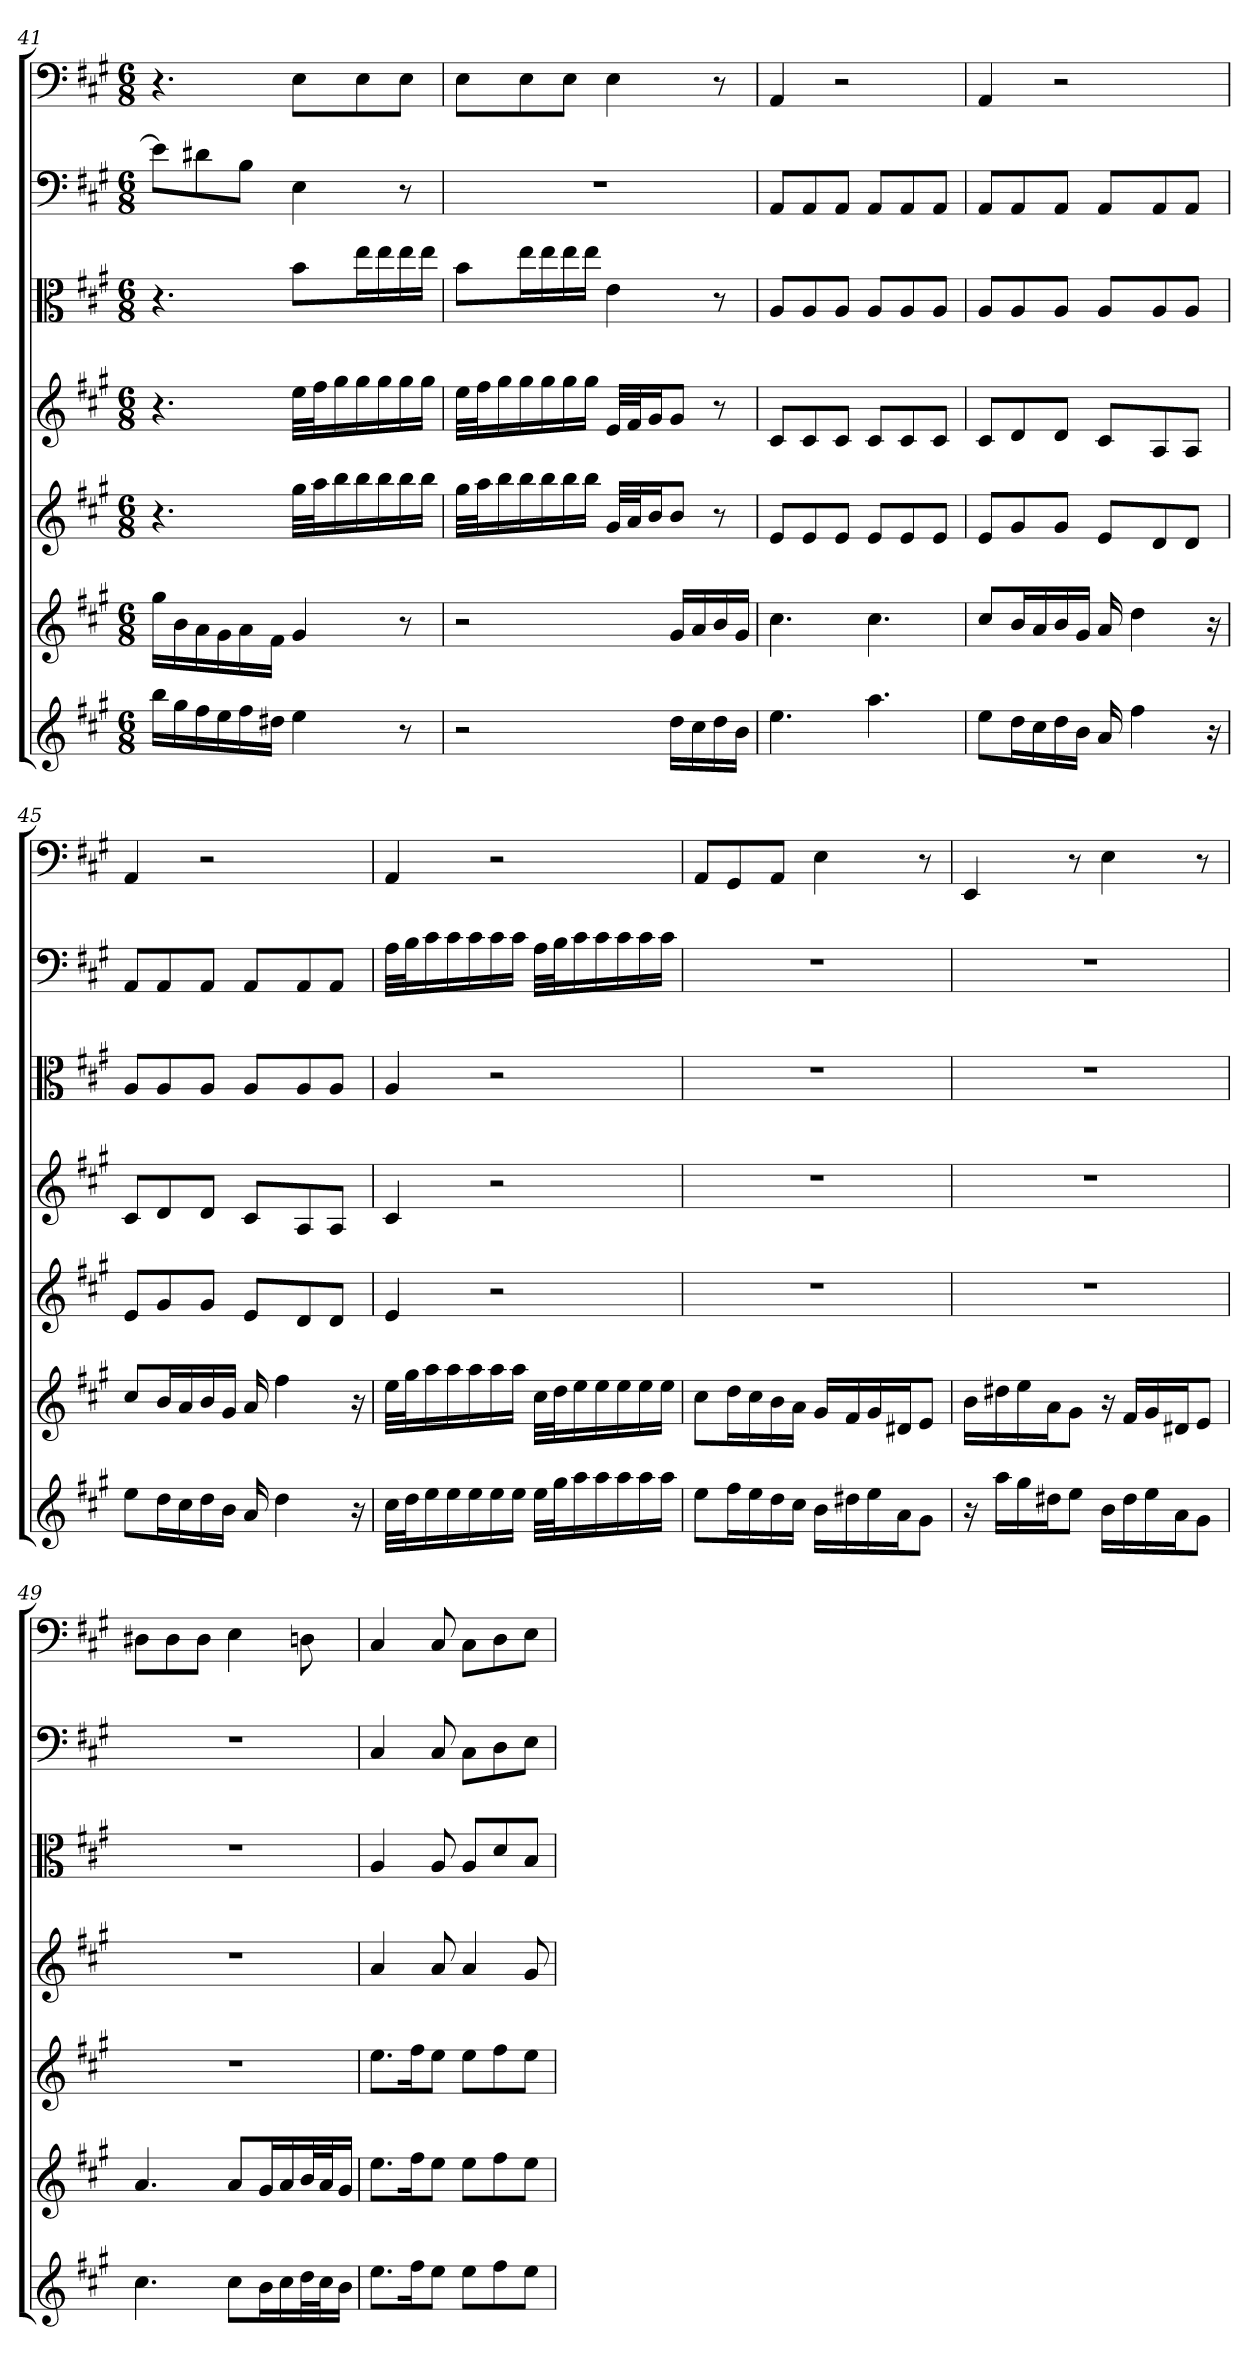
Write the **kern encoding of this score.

**kern	**kern	**kern	**kern	**kern	**kern	**kern
*part7	*part6	*part5	*part4	*part3	*part2	*part1
*staff7	*staff6	*staff5	*staff4	*staff3	*staff2	*staff1
*	*	*	*	*clefC3	*	*
*k[f#c#g#]	*k[f#c#g#]	*k[f#c#g#]	*k[f#c#g#]	*k[f#c#g#]	*k[f#c#g#]	*k[f#c#g#]
*A:	*A:	*A:	*A:	*A:	*A:	*A:
*M6/8	*M6/8	*M6/8	*M6/8	*M6/8	*M6/8	*M6/8
=41	=41	=41	=41	=41	=41	=41
16bbLL	16gg#LL	4.r	4.r	4.r	8eL]	4.r
16gg#	16b	.	.	.	.	.
16ff#	16a	.	.	.	8d#X	.
16ee	16g#	.	.	.	.	.
16ff#	16a	.	.	.	8BJ	.
16dd#XJJ	16f#JJ	.	.	.	.	.
4ee	4g#	32gg#LLL	32eeLLL	8b\L	4E	8EL
.	.	32aaJ	32ff#J	.	.	.
.	.	16bb	16gg#	.	.	.
.	.	16bb	16gg#	16ee\L	.	8E
.	.	16bb	16gg#	16ee\	.	.
8r	8r	16bb	16gg#	16ee\	8r	8EJ
.	.	16bbJJ	16gg#JJ	16ee\JJ	.	.
=42	=42	=42	=42	=42	=42	=42
2r	2r	32gg#LLL	32eeLLL	8b\L	2.r	8EL
.	.	32aaJ	32ff#J	.	.	.
.	.	16bb	16gg#	.	.	.
.	.	16bb	16gg#	16ee\L	.	8E
.	.	16bb	16gg#	16ee\	.	.
.	.	16bb	16gg#	16ee\	.	8EJ
.	.	16bbJJ	16gg#JJ	16ee\JJ	.	.
.	.	32g#LLL	32eLLL	4e	.	4E
.	.	32aJ	32f#J	.	.	.
.	.	16bJ	16g#J	.	.	.
16ddLL	16g#LL	8bJ	8g#J	.	.	.
16cc#	16a	.	.	.	.	.
16dd	16b	8r	8r	8r	.	8r
16bJJ	16g#JJ	.	.	.	.	.
=43	=43	=43	=43	=43	=43	=43
4.ee	4.cc#	8eL	8c#L	8A/L	8AAL	4AA
.	.	8e	8c#	8A/	8AA	.
.	.	8eJ	8c#J	8A/J	8AAJ	2r
4.aa	4.cc#	8eL	8c#L	8A/L	8AAL	.
.	.	8e	8c#	8A/	8AA	.
.	.	8eJ	8c#J	8A/J	8AAJ	.
=44	=44	=44	=44	=44	=44	=44
8eeL	8cc#L	8eL	8c#L	8A/L	8AAL	4AA
16ddL	16bL	8g#	8d	8A/	8AA	.
16cc#	16a	.	.	.	.	.
16dd	16b	8g#J	8dJ	8A/J	8AAJ	2r
16bJJ	16g#JJ	.	.	.	.	.
16a	16a	8eL	8c#L	8A/L	8AAL	.
4ff#	4dd	.	.	.	.	.
.	.	8d	8A	8A/	8AA	.
.	.	8dJ	8AJ	8A/J	8AAJ	.
16r	16r	.	.	.	.	.
=45	=45	=45	=45	=45	=45	=45
8eeL	8cc#L	8eL	8c#L	8A/L	8AAL	4AA
16ddL	16bL	8g#	8d	8A/	8AA	.
16cc#	16a	.	.	.	.	.
16dd	16b	8g#J	8dJ	8A/J	8AAJ	2r
16bJJ	16g#JJ	.	.	.	.	.
16a	16a	8eL	8c#L	8A/L	8AAL	.
4dd	4ff#	.	.	.	.	.
.	.	8d	8A	8A/	8AA	.
.	.	8dJ	8AJ	8A/J	8AAJ	.
16r	16r	.	.	.	.	.
=46	=46	=46	=46	=46	=46	=46
32cc#LLL	32eeLLL	4e	4c#	4A	32ALLL	4AA
32ddJ	32gg#J	.	.	.	32BJ	.
16ee	16aa	.	.	.	16c#	.
16ee	16aa	.	.	.	16c#	.
16ee	16aa	.	.	.	16c#	.
16ee	16aa	2r	2r	2r	16c#	2r
16eeJJ	16aaJJ	.	.	.	16c#JJ	.
32eeLLL	32cc#LLL	.	.	.	32ALLL	.
32gg#J	32ddJ	.	.	.	32BJ	.
16aa	16ee	.	.	.	16c#	.
16aa	16ee	.	.	.	16c#	.
16aa	16ee	.	.	.	16c#	.
16aa	16ee	.	.	.	16c#	.
16aaJJ	16eeJJ	.	.	.	16c#JJ	.
=47	=47	=47	=47	=47	=47	=47
8eeL	8cc#L	2.r	2.r	2.r	2.r	8AAL
16ff#L	16ddL	.	.	.	.	8GG#
16ee	16cc#	.	.	.	.	.
16dd	16b	.	.	.	.	8AAJ
16cc#JJ	16aJJ	.	.	.	.	.
16bLL	16g#LL	.	.	.	.	4E
16dd#X	16f#	.	.	.	.	.
16ee	16g#	.	.	.	.	.
16aJ	16d#XJ	.	.	.	.	.
8g#J	8eJ	.	.	.	.	8r
=48	=48	=48	=48	=48	=48	=48
16r	16bLL	2.r	2.r	2.r	2.r	4EE
16aaLL	16dd#X	.	.	.	.	.
16gg#	16ee	.	.	.	.	.
16dd#XJ	16aJ	.	.	.	.	.
8eeJ	8g#J	.	.	.	.	8r
16bLL	16r	.	.	.	.	4E
16dd#	16f#LL	.	.	.	.	.
16ee	16g#	.	.	.	.	.
16aJ	16d#XJ	.	.	.	.	.
8g#J	8eJ	.	.	.	.	8r
=49	=49	=49	=49	=49	=49	=49
4.cc#	4.a	2.r	2.r	2.r	2.r	8D#XL
.	.	.	.	.	.	8D#
.	.	.	.	.	.	8D#J
8cc#L	8aL	.	.	.	.	4E
16bL	16g#L	.	.	.	.	.
16cc#	16a	.	.	.	.	.
32ddL	32bL	.	.	.	.	8Dn
32cc#J	32aJ	.	.	.	.	.
16bJJ	16g#JJ	.	.	.	.	.
=50	=50	=50	=50	=50	=50	=50
8.eeL	8.eeL	8.eeL	4a	4A	4C#	4C#
16ff#K	16ff#K	16ff#K	.	.	.	.
8eeJ	8eeJ	8eeJ	8a	8A	8C#	8C#
8eeL	8eeL	8eeL	4a	8A/L	8C#L	8C#L
8ff#	8ff#	8ff#	.	8d/	8D	8D
8eeJ	8eeJ	8eeJ	8g#	8B/J	8EJ	8EJ
=	=	=	=	=	=	=
*-	*-	*-	*-	*-	*-	*-
